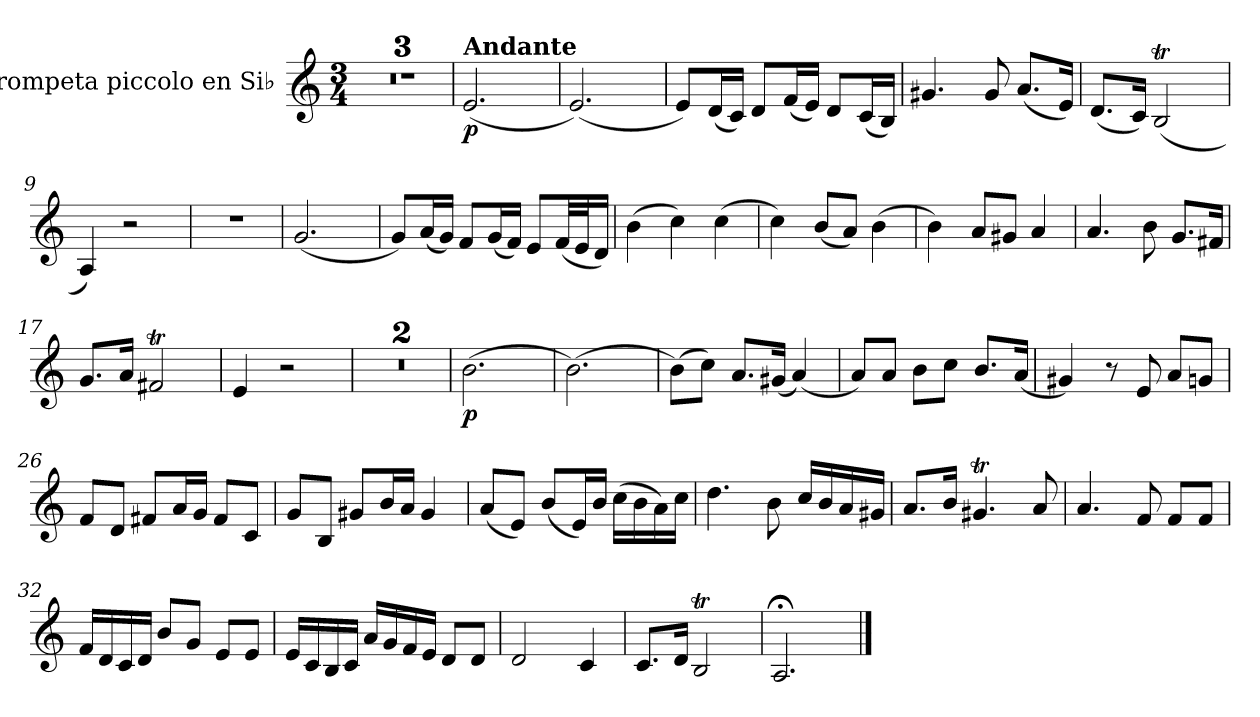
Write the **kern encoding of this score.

**kern	**dynam
*part1	*part1
*staff1	*staff1
*I"Trompeta piccolo en Si♭	*
*I'Tpt. picc. Si♭	*
*clefG2	*
*ITrd-6c-10	*
*k[b-e-]	*
*M3/4	*
=1	=1
2.r	.
=2	=2
2.r	.
=3	=3
2.r	.
=4	=4
!LO:TX:a:B:t=Andante	!
!	!LO:DY:b
(<2.dd/	p
=5	=5
(<2.dd/)	.
=6	=6
8dd/L)	.
(<16cc/L	.
16b-/JJ)	.
8cc/L	.
(<16ee-/L	.
16dd/JJ)	.
8cc/L	.
(<16b-/L	.
16a/JJ)	.
=7	=7
4.ff#X/	.
8ff#/	.
(<8.gg/L	.
16dd/Jk)	.
=8	=8
(<8.cc/L	.
16b-/Jk)	.
(<2at/	.
=9	=9
4g/)	.
2r	.
=10	=10
2.r	.
=11	=11
(<2.ff/	.
=12	=12
8ff/L)	.
(<16gg/L	.
16ff/JJ)	.
8ee-/L	.
(<16ff/L	.
16ee-/JJ)	.
8dd/L	.
(<32ee-/LL	.
32dd/J	.
16cc/JJ)	.
!!LO:LB:g=z
=13	=13
(>4aa\	.
4bb-\)	.
(>4bb-\	.
=14	=14
4bb-\)	.
(<8aa/L	.
8gg/J)	.
(>4aa\	.
=15	=15
4aa\)	.
8gg/L	.
8ff#X/J	.
4gg/	.
=16	=16
4.gg/	.
8aa\	.
8.ff/L	.
16een/Jk	.
=17	=17
8.ff/L	.
16gg/Jk	.
2eent/	.
=18	=18
4dd/	.
2r	.
=19	=19
2.r	.
=20	=20
2.r	.
=21	=21
!	!LO:DY:b
(>2.aa\	p
=22	=22
(>2.aa\)	.
=23	=23
(>8aa\L)	.
8bb-\J)	.
8.gg/L	.
(<16ff#X/Jk	.
(<4gg/)	.
=24	=24
8gg/L)	.
8gg/J	.
8aa\L	.
8bb-\J	.
8.aa/L	.
(<16gg/Jk	.
!!LO:LB:g=z
=25	=25
4ff#X/)	.
8r	.
8dd/	.
8gg/L	.
8ffn/J	.
=26	=26
8ee-/L	.
8cc/J	.
8een/L	.
16gg/L	.
16ff/JJ	.
8ee/L	.
8b-/J	.
=27	=27
8ff/L	.
8a/J	.
8ff#X/L	.
16aa/L	.
16gg/JJ	.
4ff#/	.
=28	=28
(<8gg/L	.
8dd/J)	.
(<8aa/L	.
16dd/L)	.
16aa/JJ	.
(>16bb-\LL	.
16aa\	.
16gg\)	.
16bb-\JJ	.
=29	=29
4.ccc\	.
8aa\	.
16bb-/LL	.
16aa/	.
16gg/	.
16ff#X/JJ	.
=30	=30
8.gg/L	.
16aa/Jk	.
4.ff#Xt/	.
8gg/	.
!!LO:LB:g=z
=31	=31
4.gg/	.
8ee-/	.
8ee-/L	.
8ee-/J	.
=32	=32
16ee-/LL	.
16cc/	.
16b-/	.
16cc/JJ	.
8aa/L	.
8ff/J	.
8dd/L	.
8dd/J	.
=33	=33
16dd/LL	.
16b-/	.
16a/	.
16b-/JJ	.
16gg/LL	.
16ff/	.
16ee-/	.
16dd/JJ	.
8cc/L	.
8cc/J	.
=34	=34
2cc/	.
4b-/	.
=35	=35
8.b-/L	.
16cc/Jk	.
2at/	.
=36	=36
2.g;</	.
==	==
*-	*-
